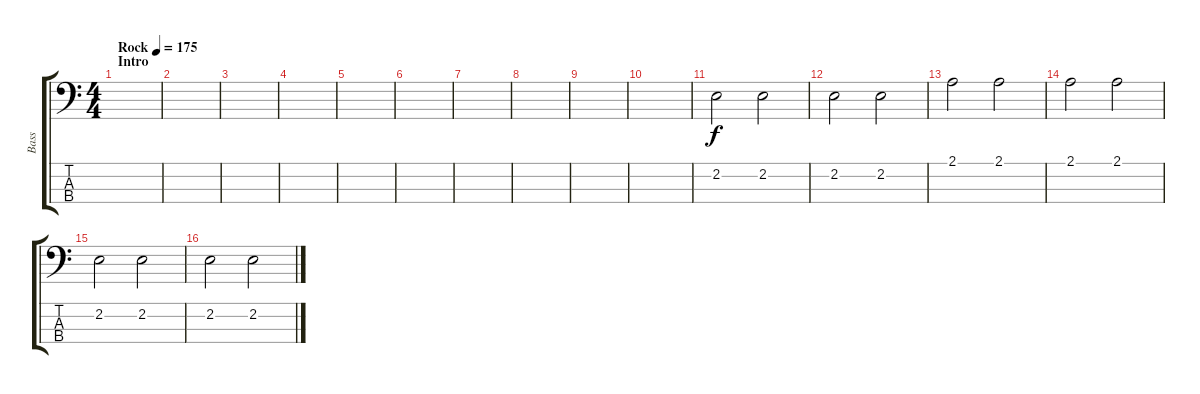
\track ("Bass" "Bass") {instrument electricbassfinger}
\staff {score tabs}
\tuning (G2 D2 A1 E1) {hide}
\ts (4 4)
\section ("" "Intro")
\tempo (175 "Rock")
\clef f4
\ks c
|
|
|
|
|
|
|
|
|
|
2.2.2 2.2.2 |
2.2.2 2.2.2 |
2.1.2 2.1.2 |
2.1.2 2.1.2 |
2.2.2 2.2.2 |
2.2.2 2.2.2
